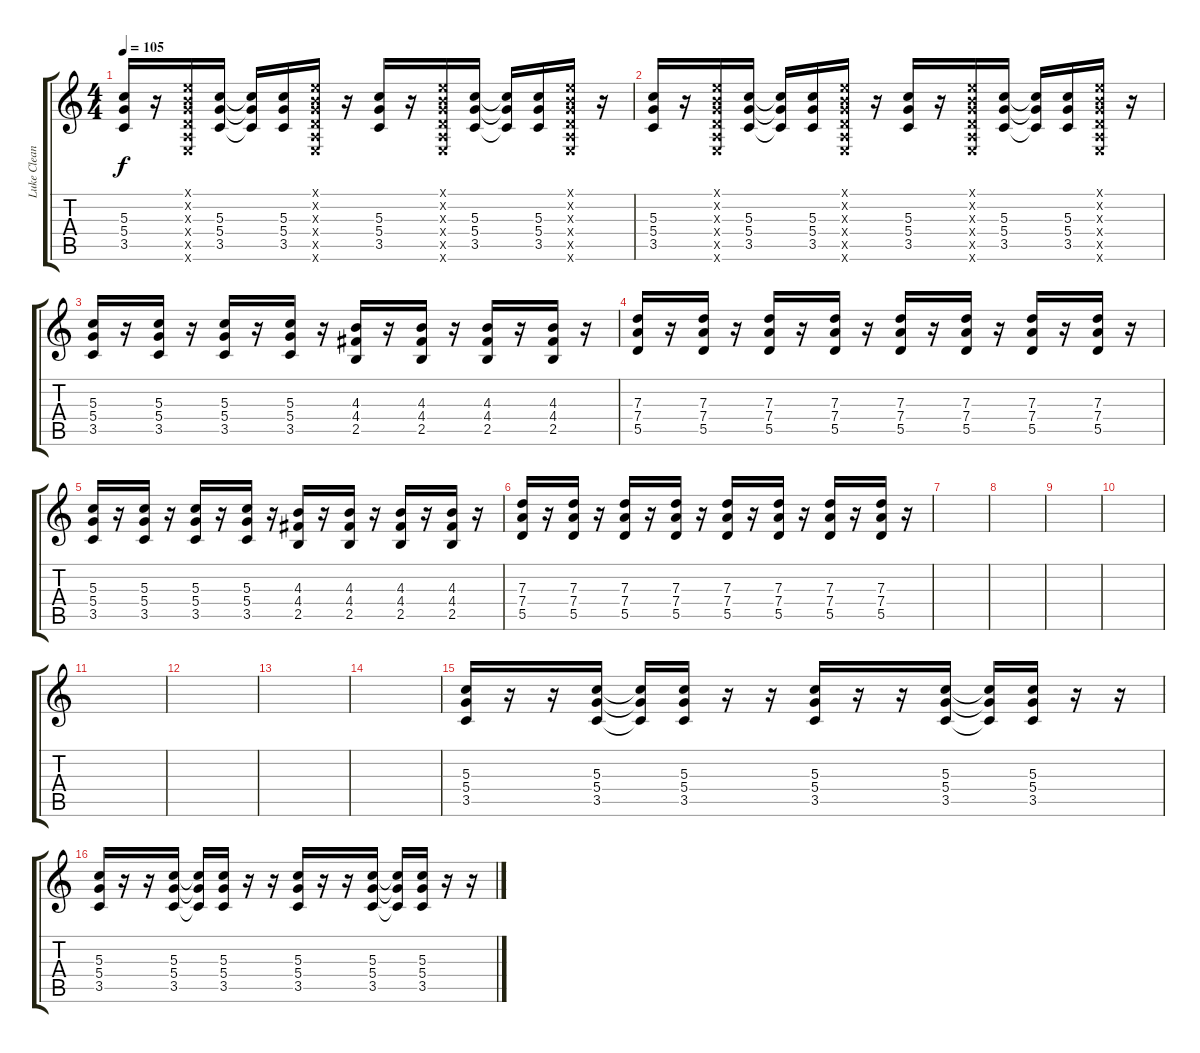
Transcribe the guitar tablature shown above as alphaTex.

\track ("Luke Clean" "Luke Clean") {instrument electricguitarclean}
\staff {score tabs}
\tuning (E4 B3 G3 D3 A2 E2) {hide}
\ts (4 4)
\tempo 105
\clef g2
\ks c
(5.3 5.4 3.5).16{dy f} r.16 (0.1{x} 0.2{x} 0.3{x} 0.4{x} 0.5{x} 0.6{x}).16 (5.3 5.4 3.5).16 (5.3{t} 5.4{t} 3.5{t}).16 (5.3 5.4 3.5).16 (0.1{x} 0.2{x} 0.3{x} 0.4{x} 0.5{x} 0.6{x}).16 r.16 (5.3 5.4 3.5).16 r.16 (0.1{x} 0.2{x} 0.3{x} 0.4{x} 0.5{x} 0.6{x}).16 (5.3 5.4 3.5).16 (5.3{t} 5.4{t} 3.5{t}).16 (5.3 5.4 3.5).16 (0.1{x} 0.2{x} 0.3{x} 0.4{x} 0.5{x} 0.6{x}).16 r.16 |
(5.3 5.4 3.5).16 r.16 (0.1{x} 0.2{x} 0.3{x} 0.4{x} 0.5{x} 0.6{x}).16 (5.3 5.4 3.5).16 (5.3{t} 5.4{t} 3.5{t}).16 (5.3 5.4 3.5).16 (0.1{x} 0.2{x} 0.3{x} 0.4{x} 0.5{x} 0.6{x}).16 r.16 (5.3 5.4 3.5).16 r.16 (0.1{x} 0.2{x} 0.3{x} 0.4{x} 0.5{x} 0.6{x}).16 (5.3 5.4 3.5).16 (5.3{t} 5.4{t} 3.5{t}).16 (5.3 5.4 3.5).16 (0.1{x} 0.2{x} 0.3{x} 0.4{x} 0.5{x} 0.6{x}).16 r.16 |
(5.3 5.4 3.5).16 r.16 (5.3 5.4 3.5).16 r.16 (5.3 5.4 3.5).16 r.16 (5.3 5.4 3.5).16 r.16 (4.3 4.4 2.5).16 r.16 (4.3 4.4 2.5).16 r.16 (4.3 4.4 2.5).16 r.16 (4.3 4.4 2.5).16 r.16 |
(7.3 7.4 5.5).16 r.16 (7.3 7.4 5.5).16 r.16 (7.3 7.4 5.5).16 r.16 (7.3 7.4 5.5).16 r.16 (7.3 7.4 5.5).16 r.16 (7.3 7.4 5.5).16 r.16 (7.3 7.4 5.5).16 r.16 (7.3 7.4 5.5).16 r.16 |
(5.3 5.4 3.5).16 r.16 (5.3 5.4 3.5).16 r.16 (5.3 5.4 3.5).16 r.16 (5.3 5.4 3.5).16 r.16 (4.3 4.4 2.5).16 r.16 (4.3 4.4 2.5).16 r.16 (4.3 4.4 2.5).16 r.16 (4.3 4.4 2.5).16 r.16 |
(7.3 7.4 5.5).16 r.16 (7.3 7.4 5.5).16 r.16 (7.3 7.4 5.5).16 r.16 (7.3 7.4 5.5).16 r.16 (7.3 7.4 5.5).16 r.16 (7.3 7.4 5.5).16 r.16 (7.3 7.4 5.5).16 r.16 (7.3 7.4 5.5).16 r.16 |
|
|
|
|
|
|
|
|
(5.3 5.4 3.5).16 r.16 r.16 (5.3 5.4 3.5).16 (5.3{t} 5.4{t} 3.5{t}).16 (5.3 5.4 3.5).16 r.16 r.16 (5.3 5.4 3.5).16 r.16 r.16 (5.3 5.4 3.5).16 (5.3{t} 5.4{t} 3.5{t}).16 (5.3 5.4 3.5).16 r.16 r.16 |
(5.3 5.4 3.5).16 r.16 r.16 (5.3 5.4 3.5).16 (5.3{t} 5.4{t} 3.5{t}).16 (5.3 5.4 3.5).16 r.16 r.16 (5.3 5.4 3.5).16 r.16 r.16 (5.3 5.4 3.5).16 (5.3{t} 5.4{t} 3.5{t}).16 (5.3 5.4 3.5).16 r.16 r.16
